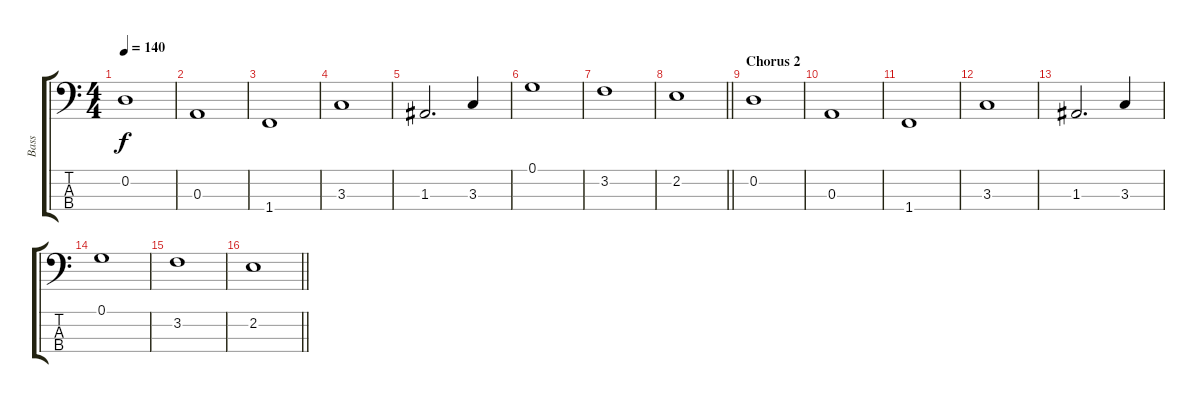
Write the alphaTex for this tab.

\track ("Bass" "Bass") {instrument electricbassfinger}
\staff {score tabs}
\tuning (G2 D2 A1 E1) {hide}
\ts (4 4)
\tempo 140
\clef f4
\ks c
0.2.1{dy f} |
0.3.1 |
1.4.1 |
3.3.1 |
1.3.2{d} 3.3.4 |
0.1.1 |
3.2.1 |
\barLineRight lightlight
2.2.1 |
\section ("" "Chorus 2")
0.2.1 |
0.3.1 |
1.4.1 |
3.3.1 |
1.3.2{d} 3.3.4 |
0.1.1 |
3.2.1 |
\barLineRight lightlight
2.2.1
